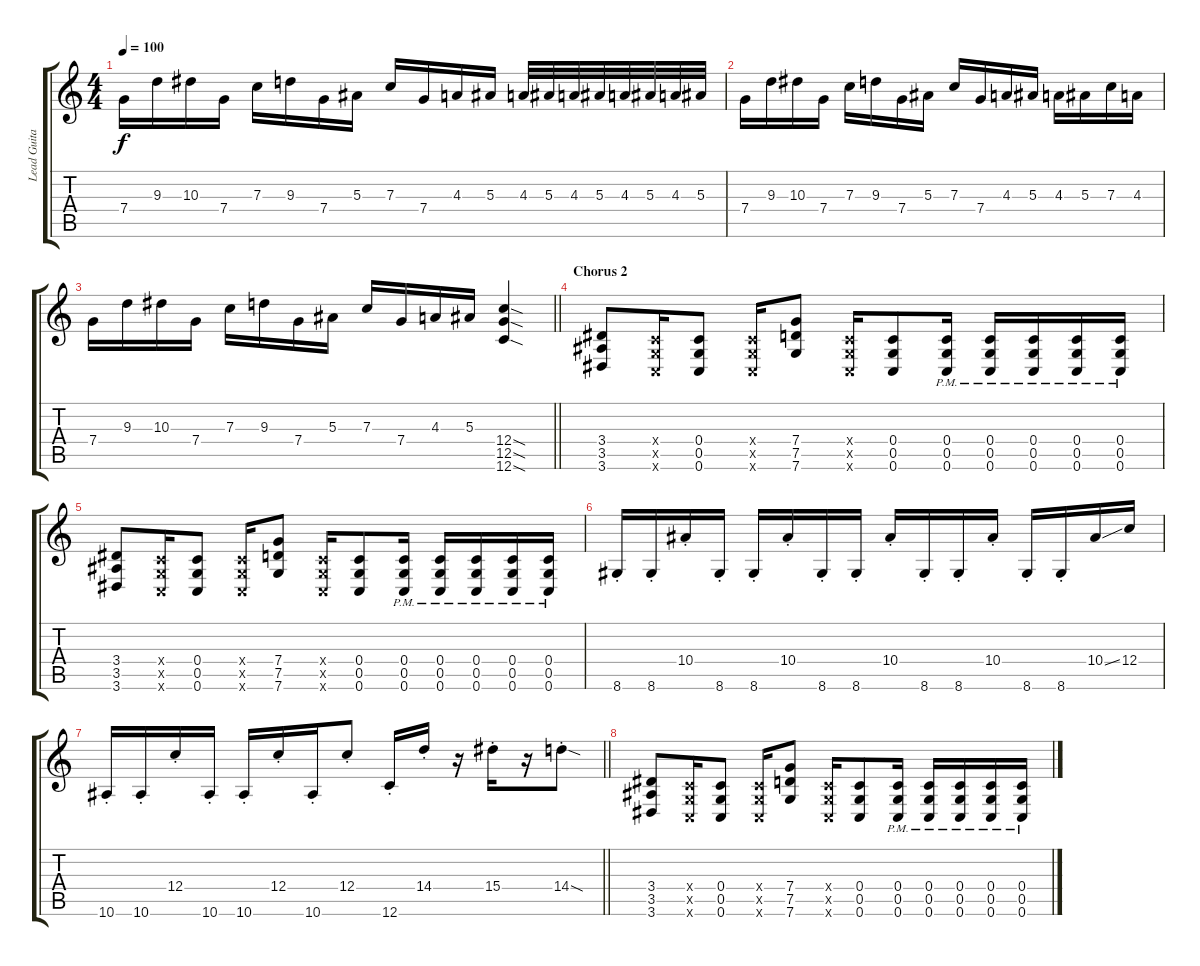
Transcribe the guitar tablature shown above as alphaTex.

\track ("Lead Guitar" "Lead Guita") {instrument overdrivenguitar}
\staff {score tabs}
\tuning (D4 A3 F3 C3 G2 C2) {hide}
\ts (4 4)
\tempo 100
\clef g2
\ks c
7.4.16{dy f} 9.3.16 10.3.16 7.4.16 7.3.16 9.3.16 7.4.16 5.3.16 7.3.16 7.4.16 4.3.16 5.3.16 4.3.32 5.3.32 4.3.32 5.3.32 4.3.32 5.3.32 4.3.32 5.3.32 |
7.4.16 9.3.16 10.3.16 7.4.16 7.3.16 9.3.16 7.4.16 5.3.16 7.3.16 7.4.16 4.3.16 5.3.16 4.3.16 5.3.16 7.3.16 4.3.16 |
\barLineRight lightlight
7.4.16 9.3.16 10.3.16 7.4.16 7.3.16 9.3.16 7.4.16 5.3.16 7.3.16 7.4.16 4.3.16 5.3.16 (12.4{sod} 12.5{sod} 12.6{sod}).4 |
\section ("" "Chorus 2")
(3.4 3.5 3.6).8 (0.4{x} 0.5{x} 0.6{x}).16 (0.4 0.5 0.6).8 (0.4{x} 0.5{x} 0.6{x}).16 (7.4 7.5 7.6).8 (0.4{x} 0.5{x} 0.6{x}).16 (0.4 0.5 0.6).8 (0.4{pm} 0.5{pm} 0.6{pm}).16 (0.4{pm} 0.5{pm} 0.6{pm}).16 (0.4{pm} 0.5{pm} 0.6{pm}).16 (0.4{pm} 0.5{pm} 0.6{pm}).16 (0.4{pm} 0.5{pm} 0.6{pm}).16 |
(3.4 3.5 3.6).8 (0.4{x} 0.5{x} 0.6{x}).16 (0.4 0.5 0.6).8 (0.4{x} 0.5{x} 0.6{x}).16 (7.4 7.5 7.6).8 (0.4{x} 0.5{x} 0.6{x}).16 (0.4 0.5 0.6).8 (0.4{pm} 0.5{pm} 0.6{pm}).16 (0.4{pm} 0.5{pm} 0.6{pm}).16 (0.4{pm} 0.5{pm} 0.6{pm}).16 (0.4{pm} 0.5{pm} 0.6{pm}).16 (0.4{pm} 0.5{pm} 0.6{pm}).16 |
8.6{st}.16 8.6{st}.16 10.4{st}.16 8.6{st}.16 8.6{st}.16 10.4{st}.16 8.6{st}.16 8.6{st}.16 10.4{st}.16 8.6{st}.16 8.6{st}.16 10.4{st}.16 8.6{st}.16 8.6{st}.16 10.4{ss}.16 12.4.16 |
\barLineRight lightlight
10.6{st}.16 10.6{st}.16 12.4{st}.16 10.6{st}.16 10.6{st}.16 12.4{st}.16 10.6{st}.16 12.4{st}.8 12.6{st}.16 14.4{st}.16 r.16 15.4{st}.16 r.16 14.4{sod st}.8 |
(3.4 3.5 3.6).8 (0.4{x} 0.5{x} 0.6{x}).16 (0.4 0.5 0.6).8 (0.4{x} 0.5{x} 0.6{x}).16 (7.4 7.5 7.6).8 (0.4{x} 0.5{x} 0.6{x}).16 (0.4 0.5 0.6).8 (0.4{pm} 0.5{pm} 0.6{pm}).16 (0.4{pm} 0.5{pm} 0.6{pm}).16 (0.4{pm} 0.5{pm} 0.6{pm}).16 (0.4{pm} 0.5{pm} 0.6{pm}).16 (0.4{pm} 0.5{pm} 0.6{pm}).16
